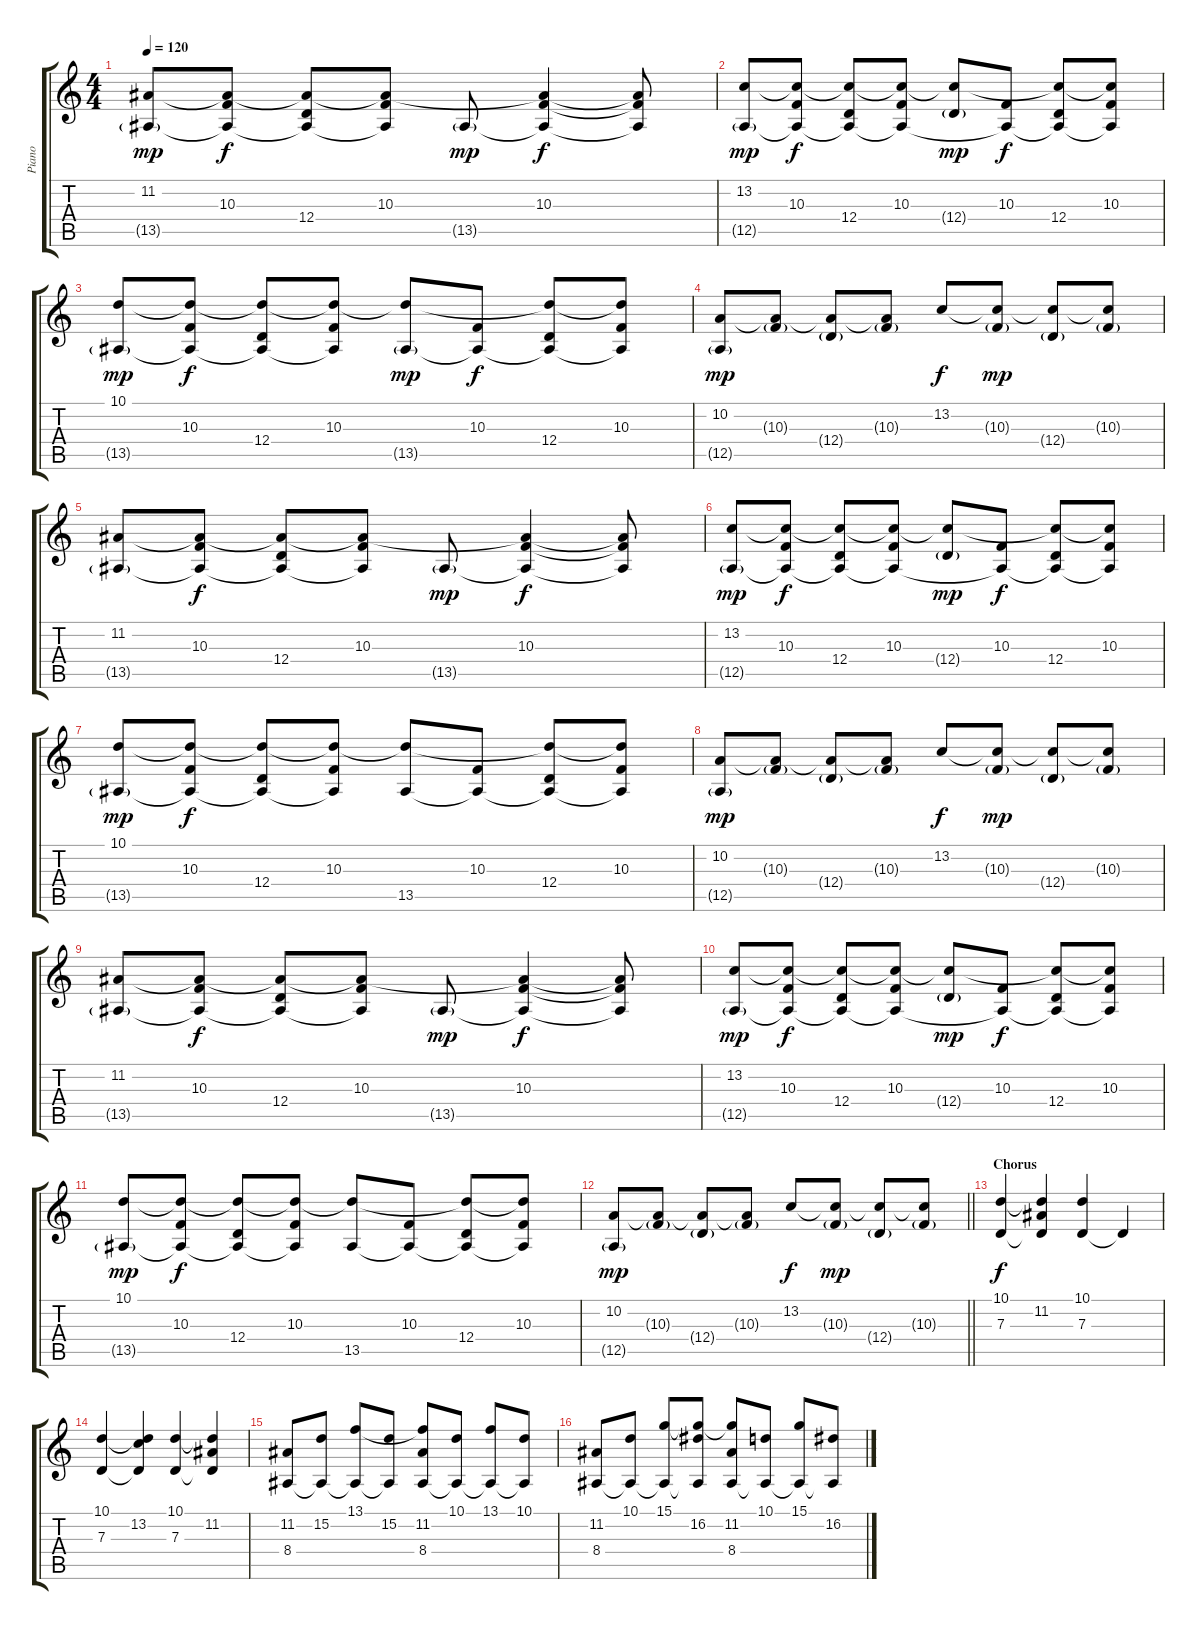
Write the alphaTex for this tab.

\track ("Piano" "Piano") {instrument brightacousticpiano}
\staff {score tabs}
\tuning (E4 B3 G3 D3 A2 E2) {hide}
\ts (4 4)
\tempo 120
\clef g2
\ks c
(11.2 13.5{g}).8{dy mp} (11.2{t} 10.3 13.5{t}).8{dy f} (11.2{t} 12.4 13.5{t}).8 (11.2{t} 10.3 13.5{t}).8 13.5{g}.8{dy mp} (11.2{t} 10.3 13.5{t}).4{dy f} (11.2{t} 10.3{t} 13.5{t}).8 |
(13.2 12.5{g}).8{dy mp} (13.2{t} 10.3 12.5{t}).8{dy f} (13.2{t} 12.4 12.5{t}).8 (13.2{t} 10.3 12.5{t}).8 (13.2{t} 12.4{g}).8{dy mp} (10.3 12.5{t}).8{dy f} (13.2{t} 12.4 12.5{t}).8 (13.2{t} 10.3 12.5{t}).8 |
(10.1 13.5{g}).8{dy mp} (10.1{t} 10.3 13.5{t}).8{dy f} (10.1{t} 12.4 13.5{t}).8 (10.1{t} 10.3 13.5{t}).8 (10.1{t} 13.5{g}).8{dy mp} (10.3 13.5{t}).8{dy f} (10.1{t} 12.4 13.5{t}).8 (10.1{t} 10.3 13.5{t}).8 |
(10.2 12.5{g}).8{dy mp} (10.2{t} 10.3{g}).8 (10.2{t} 12.4{g}).8 (10.2{t} 10.3{g}).8 13.2.8{dy f} (13.2{t} 10.3{g}).8{dy mp} (13.2{t} 12.4{g}).8 (13.2{t} 10.3{g}).8 |
(11.2 13.5{g}).8 (11.2{t} 10.3 13.5{t}).8{dy f} (11.2{t} 12.4 13.5{t}).8 (11.2{t} 10.3 13.5{t}).8 13.5{g}.8{dy mp} (11.2{t} 10.3 13.5{t}).4{dy f} (11.2{t} 10.3{t} 13.5{t}).8 |
(13.2 12.5{g}).8{dy mp} (13.2{t} 10.3 12.5{t}).8{dy f} (13.2{t} 12.4 12.5{t}).8 (13.2{t} 10.3 12.5{t}).8 (13.2{t} 12.4{g}).8{dy mp} (10.3 12.5{t}).8{dy f} (13.2{t} 12.4 12.5{t}).8 (13.2{t} 10.3 12.5{t}).8 |
(10.1 13.5{g}).8{dy mp} (10.1{t} 10.3 13.5{t}).8{dy f} (10.1{t} 12.4 13.5{t}).8 (10.1{t} 10.3 13.5{t}).8 (10.1{t} 13.5).8 (10.3 13.5{t}).8 (10.1{t} 12.4 13.5{t}).8 (10.1{t} 10.3 13.5{t}).8 |
(10.2 12.5{g}).8{dy mp} (10.2{t} 10.3{g}).8 (10.2{t} 12.4{g}).8 (10.2{t} 10.3{g}).8 13.2.8{dy f} (13.2{t} 10.3{g}).8{dy mp} (13.2{t} 12.4{g}).8 (13.2{t} 10.3{g}).8 |
(11.2 13.5{g}).8 (11.2{t} 10.3 13.5{t}).8{dy f} (11.2{t} 12.4 13.5{t}).8 (11.2{t} 10.3 13.5{t}).8 13.5{g}.8{dy mp} (11.2{t} 10.3 13.5{t}).4{dy f} (11.2{t} 10.3{t} 13.5{t}).8 |
(13.2 12.5{g}).8{dy mp} (13.2{t} 10.3 12.5{t}).8{dy f} (13.2{t} 12.4 12.5{t}).8 (13.2{t} 10.3 12.5{t}).8 (13.2{t} 12.4{g}).8{dy mp} (10.3 12.5{t}).8{dy f} (13.2{t} 12.4 12.5{t}).8 (13.2{t} 10.3 12.5{t}).8 |
(10.1 13.5{g}).8{dy mp} (10.1{t} 10.3 13.5{t}).8{dy f} (10.1{t} 12.4 13.5{t}).8 (10.1{t} 10.3 13.5{t}).8 (10.1{t} 13.5).8 (10.3 13.5{t}).8 (10.1{t} 12.4 13.5{t}).8 (10.1{t} 10.3 13.5{t}).8 |
\barLineRight lightlight
(10.2 12.5{g}).8{dy mp} (10.2{t} 10.3{g}).8 (10.2{t} 12.4{g}).8 (10.2{t} 10.3{g}).8 13.2.8{dy f} (13.2{t} 10.3{g}).8{dy mp} (13.2{t} 12.4{g}).8 (13.2{t} 10.3{g}).8 |
\section ("" "Chorus")
(10.1 7.3).4{dy f} (10.1{t} 11.2 7.3{t}).4 (10.1 7.3).4 7.3{t}.4 |
(10.1 7.3).4 (10.1{t} 13.2 7.3{t}).4 (10.1 7.3).4 (10.1{t} 11.2 7.3{t}).4 |
(11.2 8.4).8 (15.2 8.4{t}).8 (13.1 8.4{t}).8 (15.2 8.4{t}).8 (13.1{t} 11.2 8.4).8 (10.1 8.4{t}).8 (13.1 8.4{t}).8 (10.1 8.4{t}).8 |
(11.2 8.4).8 (10.1 8.4{t}).8 (15.1 8.4{t}).8 (15.1{t} 16.2 8.4{t}).8 (15.1{t} 11.2 8.4).8 (10.1 8.4{t}).8 (15.1 8.4{t}).8 (16.2 8.4{t}).8
